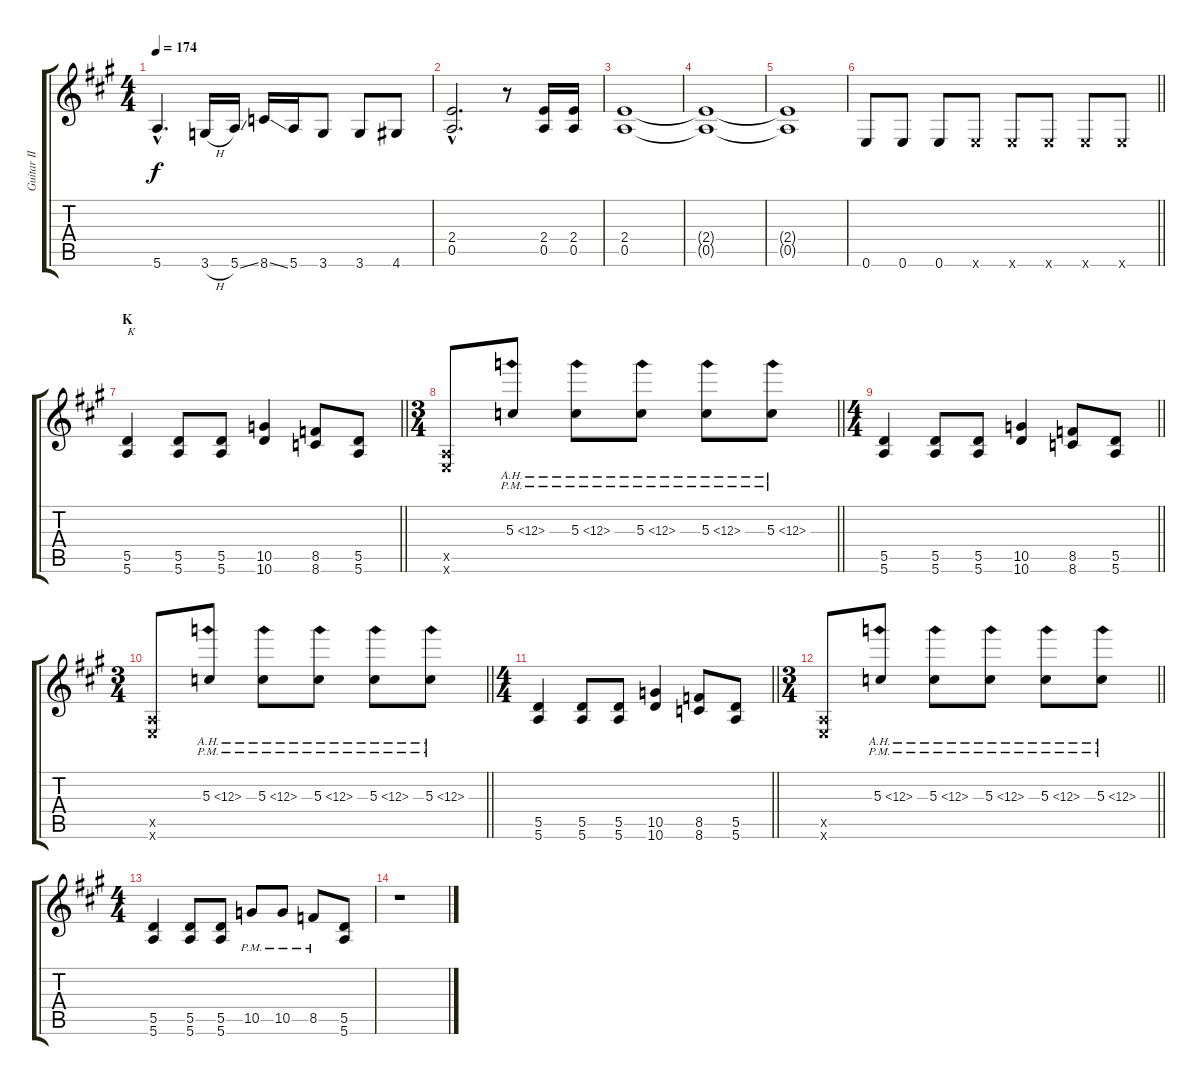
\track ("Guitar II" "Guitar II") {instrument overdrivenguitar}
\staff {score tabs}
\tuning (E4 B3 G3 D3 A2 E2) {hide}
\ts (4 4)
\tempo 174
\clef g2
\ks a
5.6{hac}.4{d dy f} 3.6{h}.16 5.6{ss}.16 8.6{ss}.16 5.6.16 3.6.8 3.6.8 4.6.8 |
(2.4{hac} 0.5{hac}).2{d} r.8 (2.4 0.5).16 (2.4 0.5).16 |
(2.4 0.5).1 |
(2.4{t} 0.5{t}).1 |
(2.4{t} 0.5{t}).1 |
\barLineRight lightlight
0.6.8 0.6.8 0.6.8 0.6{x}.8 0.6{x}.8 0.6{x}.8 0.6{x}.8 0.6{x}.8 |
\section ("" "K")
\barLineRight lightlight
(5.5 5.6).4{txt "K"} (5.5 5.6).8 (5.5 5.6).8 (10.5 10.6).4 (8.5 8.6).8 (5.5 5.6).8 |
\ts (3 4)
\barLineRight lightlight
(0.5{x} 0.6{x}).8 5.3{ah 7 pm}.8 5.3{ah 7 pm}.8 5.3{ah 7 pm}.8 5.3{ah 7 pm}.8 5.3{ah 7 pm}.8 |
\ts (4 4)
\barLineRight lightlight
(5.5 5.6).4 (5.5 5.6).8 (5.5 5.6).8 (10.5 10.6).4 (8.5 8.6).8 (5.5 5.6).8 |
\ts (3 4)
\barLineRight lightlight
(0.5{x} 0.6{x}).8 5.3{ah 7 pm}.8 5.3{ah 7 pm}.8 5.3{ah 7 pm}.8 5.3{ah 7 pm}.8 5.3{ah 7 pm}.8 |
\ts (4 4)
\barLineRight lightlight
(5.5 5.6).4 (5.5 5.6).8 (5.5 5.6).8 (10.5 10.6).4 (8.5 8.6).8 (5.5 5.6).8 |
\ts (3 4)
\barLineRight lightlight
(0.5{x} 0.6{x}).8 5.3{ah 7 pm}.8 5.3{ah 7 pm}.8 5.3{ah 7 pm}.8 5.3{ah 7 pm}.8 5.3{ah 7 pm}.8 |
\ts (4 4)
(5.5 5.6).4 (5.5 5.6).8 (5.5 5.6).8 10.5{pm}.8 10.5{pm}.8 8.5{pm}.8 (5.5 5.6).8 |
r.1
